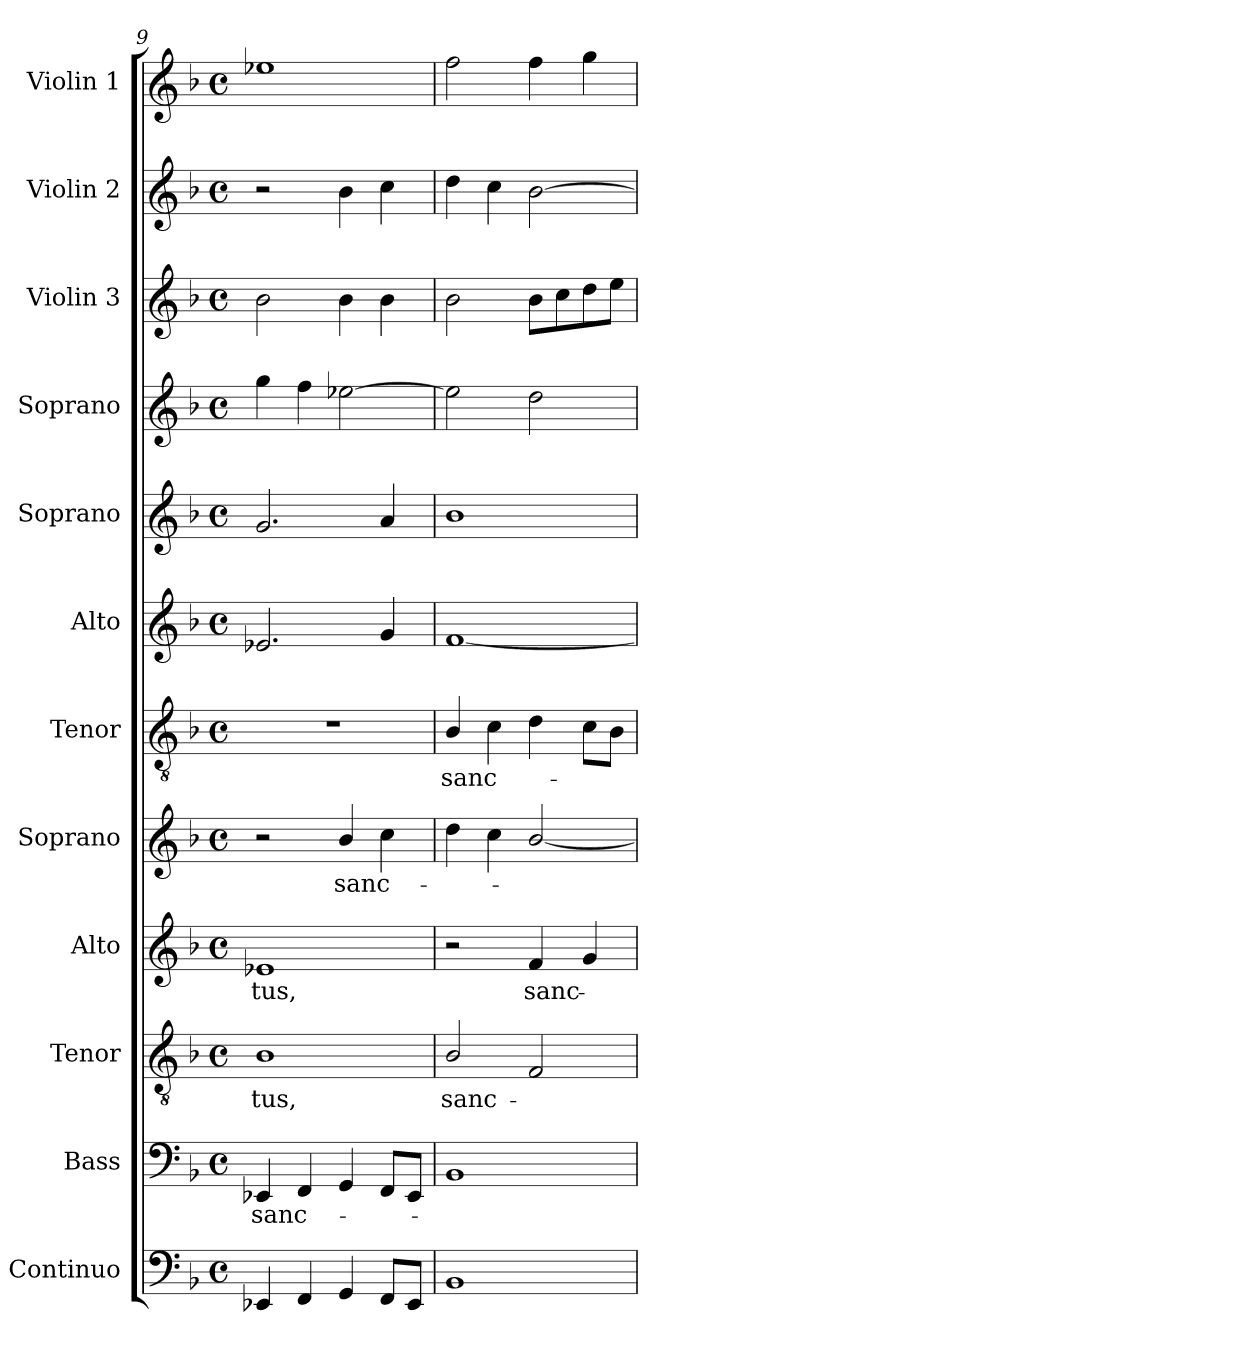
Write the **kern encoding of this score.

**kern	**kern	**text	**kern	**text	**kern	**text	**kern	**text	**kern	**text	**kern	**kern	**kern	**kern	**kern	**kern
*part12	*part11	*part11	*part10	*part10	*part9	*part9	*part8	*part8	*part7	*part7	*part6	*part5	*part4	*part3	*part2	*part1
*staff12	*staff11	*staff11	*staff10	*staff10	*staff9	*staff9	*staff8	*staff8	*staff7	*staff7	*staff6	*staff5	*staff4	*staff3	*staff2	*staff1
*I"Continuo	*I"Bass	*	*I"Tenor	*	*I"Alto	*	*I"Soprano	*	*I"Tenor	*	*I"Alto	*I"Soprano	*I"Soprano	*I"Violin 3	*I"Violin 2	*I"Violin 1
*I'Cont.	*I'B.	*	*I'T.	*	*I'A.	*	*I'S.	*	*I'T.	*	*I'A.	*I'S.	*I'S.	*I'Vln. 3	*I'Vln. 2	*I'Vln. 1
!!LO:PB:g=z
*clefF4	*clefF4	*	*clefGv2	*	*clefG2	*	*clefG2	*	*clefGv2	*	*clefG2	*clefG2	*clefG2	*clefG2	*clefG2	*clefG2
*	*	*	*ITrd7c12	*	*	*	*	*	*ITrd7c12	*	*	*	*	*	*	*
*k[b-]	*k[b-]	*	*k[b-]	*	*k[b-]	*	*k[b-]	*	*k[b-]	*	*k[b-]	*k[b-]	*k[b-]	*k[b-]	*k[b-]	*k[b-]
*F:	*F:	*	*F:	*	*F:	*	*F:	*	*F:	*	*F:	*F:	*F:	*F:	*F:	*F:
*M4/4	*M4/4	*	*M4/4	*	*M4/4	*	*M4/4	*	*M4/4	*	*M4/4	*M4/4	*M4/4	*M4/4	*M4/4	*M4/4
*met(c)	*met(c)	*	*met(c)	*	*met(c)	*	*met(c)	*	*met(c)	*	*met(c)	*met(c)	*met(c)	*met(c)	*met(c)	*met(c)
=9	=9	=9	=9	=9	=9	=9	=9	=9	=9	=9	=9	=9	=9	=9	=9	=9
!	!	!LO:LY:b:color=#000000	!	!	!	!	!	!	!	!	!	!	!	!	!	!
!	!	!	!	!LO:LY:b:color=#000000	!	!	!	!	!	!	!	!	!	!	!	!
!	!	!	!	!	!	!LO:LY:b:color=#000000	!	!	!	!	!	!	!	!	!	!
4EE-Xi/	4EE-Xi/	sanc-	1BB-i	-tus,	1e-Xi	-tus,	2r	.	1r	.	2.e-Xi/	2.gi/	4ggi\	2b-i\	2r	1ee-i
4FFi/	4FFi/	.	.	.	.	.	.	.	.	.	.	.	4ffi\	.	.	.
!	!	!	!	!	!	!	!	!LO:LY:b:color=#000000	!	!	!	!	!	!	!	!
4GGi/	4GGi/	.	.	.	.	.	4b-i/	sanc-	.	.	.	.	[>2ee-Xi\	4b-i\	4b-i\	.
8FFi/L	8FFi/L	.	.	.	.	.	4cci\	.	.	.	4gi/	4ai/	.	4b-i\	4cci\	.
8EE-i/J	8EE-i/J	.	.	.	.	.	.	.	.	.	.	.	.	.	.	.
=10	=10	=10	=10	=10	=10	=10	=10	=10	=10	=10	=10	=10	=10	=10	=10	=10
!	!	!	!	!LO:LY:b:color=#000000	!	!	!	!	!	!	!	!	!	!	!	!
!	!	!	!	!	!	!	!	!	!	!LO:LY:b:color=#000000	!	!	!	!	!	!
1BB-i	1BB-i	.	2BB-i/	sanc-	2r	.	4ddi\	.	4BB-i/	sanc-	[<1fi	1b-i	2ee-i\]	2b-i\	4ddi\	2ffi\
.	.	.	.	.	.	.	4cci\	.	4Ci\	.	.	.	.	.	4cci\	.
!	!	!	!	!	!	!LO:LY:b:color=#000000	!	!	!	!	!	!	!	!	!	!
.	.	.	2FFi/	.	4fi/	sanc-	[<2b-i/	.	4Di\	.	.	.	2ddi\	8b-i\L	[>2b-i\	4ffi\
.	.	.	.	.	.	.	.	.	.	.	.	.	.	8cci\	.	.
.	.	.	.	.	4gi/	.	.	.	8Ci\L	.	.	.	.	8ddi\	.	4ggi\
.	.	.	.	.	.	.	.	.	8BB-i\J	.	.	.	.	8eei\J	.	.
=	=	=	=	=	=	=	=	=	=	=	=	=	=	=	=	=
*-	*-	*-	*-	*-	*-	*-	*-	*-	*-	*-	*-	*-	*-	*-	*-	*-
